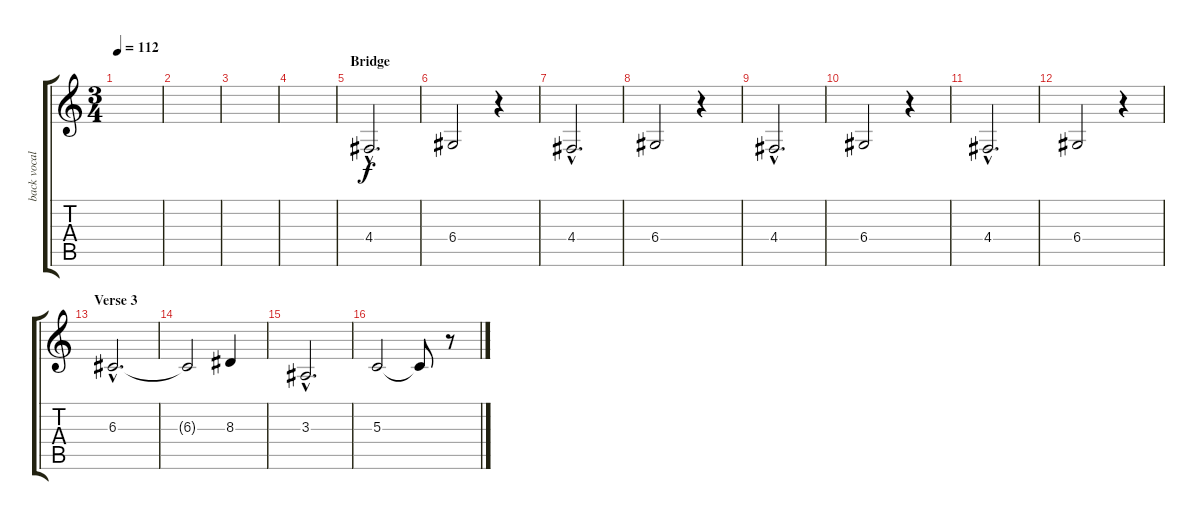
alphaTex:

\track ("back vocal" "back vocal") {instrument reedorgan}
\staff {score tabs}
\tuning (E4 B3 G3 D3 A2 E2) {hide}
\ts (3 4)
\tempo 112
\clef g2
\ks c
|
|
|
|
\section ("" "Bridge")
4.4{hac}.2{d} |
6.4.2 r.4 |
4.4{hac}.2{d} |
6.4.2 r.4 |
4.4{hac}.2{d} |
6.4.2 r.4 |
4.4{hac}.2{d} |
6.4.2 r.4 |
\section ("" "Verse 3")
6.3{hac}.2{d} |
6.3{t}.2 8.3.4 |
3.3{hac}.2{d} |
5.3.2 5.3{t}.8 r.8
